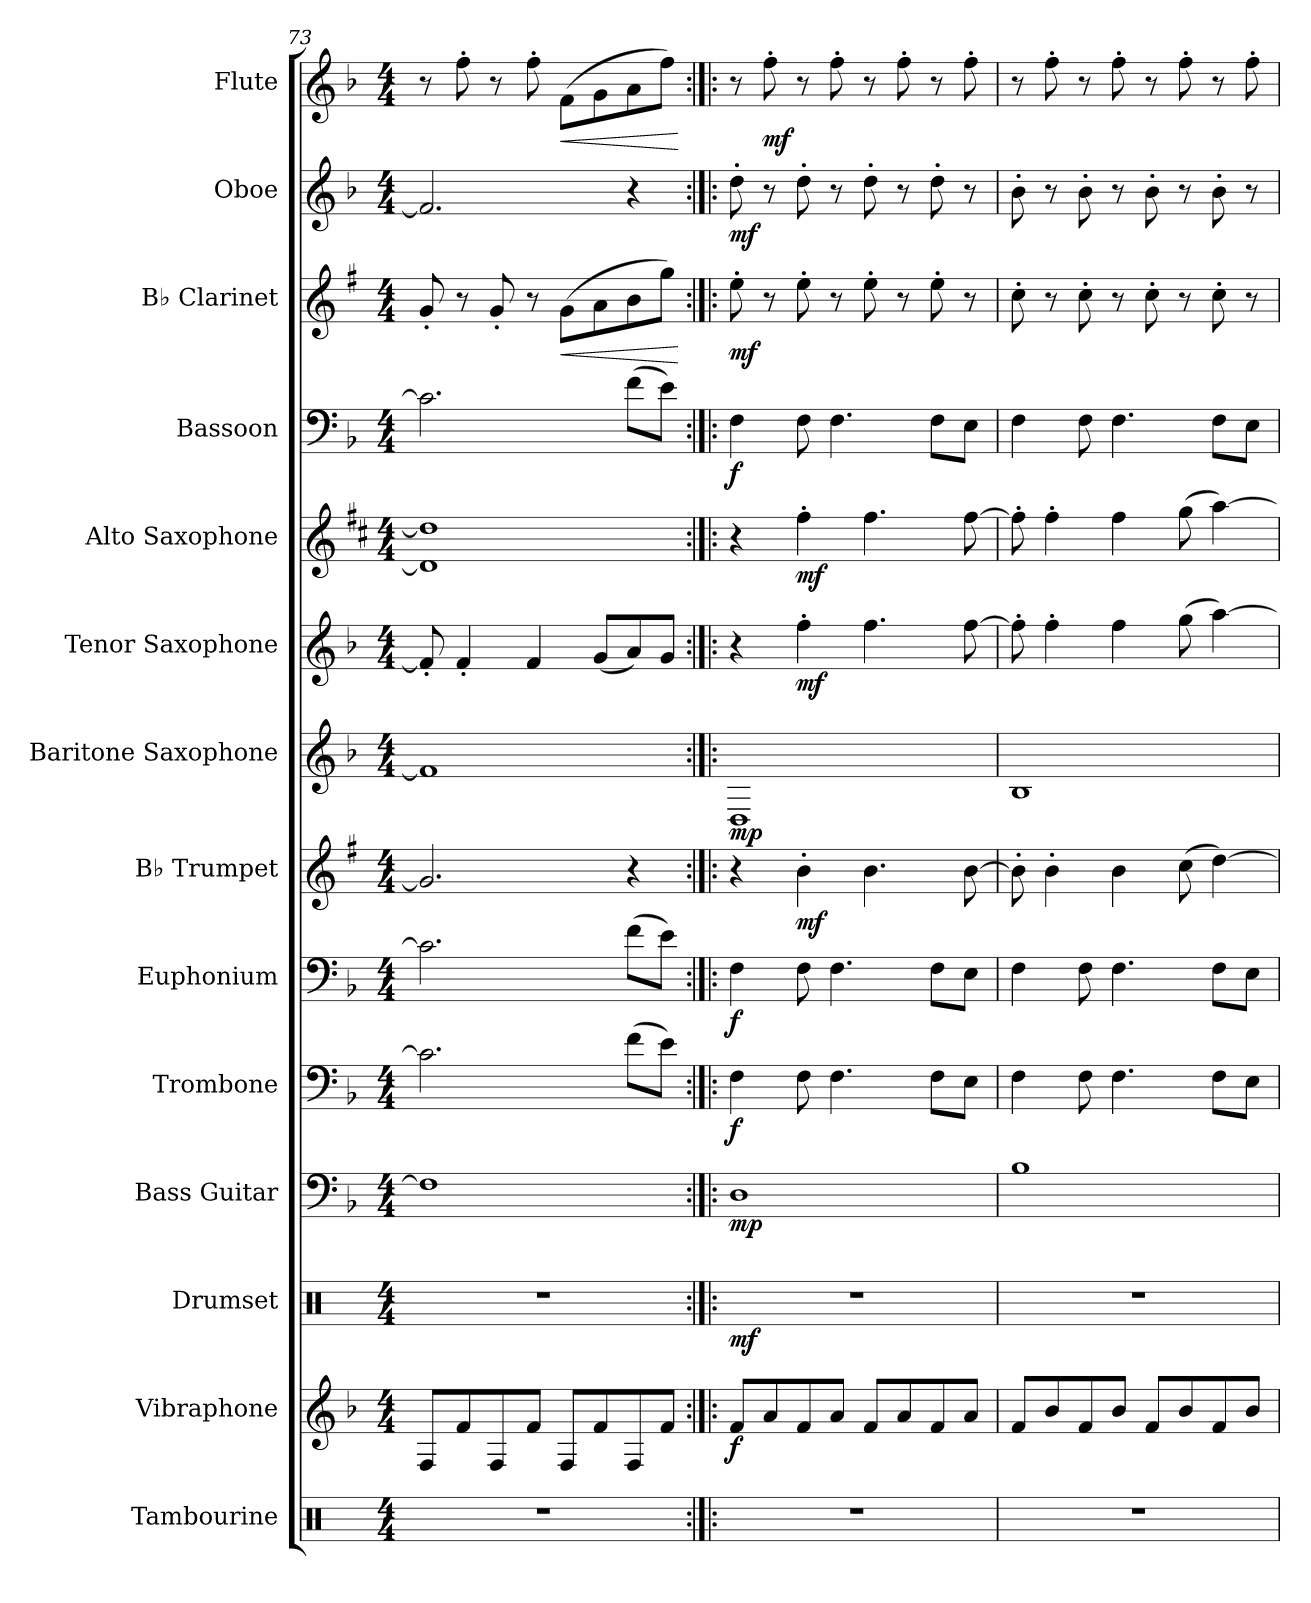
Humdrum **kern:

**kern	**kern	**dynam	**kern	**dynam	**kern	**dynam	**kern	**dynam	**kern	**dynam	**kern	**dynam	**kern	**dynam	**kern	**dynam	**kern	**dynam	**kern	**dynam	**kern	**dynam	**kern	**dynam	**kern	**dynam
*part14	*part13	*part13	*part12	*part12	*part11	*part11	*part10	*part10	*part9	*part9	*part8	*part8	*part7	*part7	*part6	*part6	*part5	*part5	*part4	*part4	*part3	*part3	*part2	*part2	*part1	*part1
*staff14	*staff13	*staff13	*staff12	*staff12	*staff11	*staff11	*staff10	*staff10	*staff9	*staff9	*staff8	*staff8	*staff7	*staff7	*staff6	*staff6	*staff5	*staff5	*staff4	*staff4	*staff3	*staff3	*staff2	*staff2	*staff1	*staff1
*I"Tambourine	*I"Vibraphone	*	*I"Drumset	*	*I"Bass Guitar	*	*I"Trombone	*	*I"Euphonium	*	*I"B♭ Trumpet	*	*I"Baritone Saxophone	*	*I"Tenor Saxophone	*	*I"Alto Saxophone	*	*I"Bassoon	*	*I"B♭ Clarinet	*	*I"Oboe	*	*I"Flute	*
*I'Tamb.	*I'Vib.	*	*I'D. Set	*	*I'B. Guit.	*	*I'Tbn.	*	*	*	*I'B♭ Tpt.	*	*I'Bar. Sax.	*	*I'T. Sax.	*	*I'A. Sax.	*	*I'Bsn.	*	*I'B♭ Cl.	*	*I'Ob.	*	*I'Fl.	*
*clefX	*clefG2	*	*clefX	*	*clefF4	*	*clefF4	*	*clefF4	*	*clefG2	*	*clefG2	*	*clefG2	*	*clefG2	*	*clefF4	*	*clefG2	*	*clefG2	*	*clefG2	*
*	*	*	*	*	*ITrd7c12	*	*	*	*	*	*ITrd1c2	*	*ITrd12c21	*	*ITrd8c14	*	*ITrd5c9	*	*	*	*ITrd1c2	*	*	*	*	*
*k[]	*k[b-]	*	*k[]	*	*k[b-]	*	*k[b-]	*	*k[b-]	*	*k[b-]	*	*k[b-]	*	*k[b-]	*	*k[b-]	*	*k[b-]	*	*k[b-]	*	*k[b-]	*	*k[b-]	*
*M4/4	*M4/4	*	*M4/4	*	*M4/4	*	*M4/4	*	*M4/4	*	*M4/4	*	*M4/4	*	*M4/4	*	*M4/4	*	*M4/4	*	*M4/4	*	*M4/4	*	*M4/4	*
=73	=73	=73	=73	=73	=73	=73	=73	=73	=73	=73	=73	=73	=73	=73	=73	=73	=73	=73	=73	=73	=73	=73	=73	=73	=73	=73
1r	8F/L	.	1r	.	1FF]	.	2.c\]	.	2.c\]	.	2.f/]	.	1F]	.	8F'/]	.	1F] 1f]	.	2.c\]	.	8f'/	.	2.f/]	.	8r	.
.	8f/	.	.	.	.	.	.	.	.	.	.	.	.	.	4F'/	.	.	.	.	.	8r	.	.	.	8ff'\	.
.	8F/	.	.	.	.	.	.	.	.	.	.	.	.	.	.	.	.	.	.	.	8f'/	.	.	.	8r	.
.	8f/J	.	.	.	.	.	.	.	.	.	.	.	.	.	4F/	.	.	.	.	.	8r	.	.	.	8ff'\	.
!	!	!	!	!	!	!	!	!	!	!	!	!	!	!	!	!	!	!	!	!	!	!LO:HP:b	!	!	!	!LO:HP:b
.	8F/L	.	.	.	.	.	.	.	.	.	.	.	.	.	.	.	.	.	.	.	(>8f\L	<	.	.	(>8f\L	<
.	8f/	.	.	.	.	.	.	.	.	.	.	.	.	.	(<8G/L	.	.	.	.	.	8g\	.	.	.	8g\	.
.	8F/	.	.	.	.	.	(>8f\L	.	(>8f\L	.	4r	.	.	.	8A/)	.	.	.	(>8f\L	.	8a\	.	4r	.	8a\	.
.	8f/J	.	.	.	.	.	8e\J)	.	8e\J)	.	.	.	.	.	8G/J	.	.	.	8e\J)	.	8ff\J)	.	.	.	8ff\J)	.
.	.	.	.	.	.	.	.	.	.	.	.	.	.	.	.	.	.	.	.	.	.	[	.	.	.	[
!!LO:PB:g=z
=74:|!|:	=74:|!|:	=74:|!|:	=74:|!|:	=74:|!|:	=74:|!|:	=74:|!|:	=74:|!|:	=74:|!|:	=74:|!|:	=74:|!|:	=74:|!|:	=74:|!|:	=74:|!|:	=74:|!|:	=74:|!|:	=74:|!|:	=74:|!|:	=74:|!|:	=74:|!|:	=74:|!|:	=74:|!|:	=74:|!|:	=74:|!|:	=74:|!|:	=74:|!|:	=74:|!|:
!	!	!LO:DY:b	!	!LO:DY:b	!	!LO:DY:b	!	!LO:DY:b	!	!LO:DY:b	!	!	!	!LO:DY:b	!	!	!	!	!	!LO:DY:b	!	!LO:DY:b	!	!LO:DY:b	!	!
1r	8f/L	f	1r	mf	1DD	mp	4F\	f	4F\	f	4r	.	1DD	mp	4r	.	4r	.	4F\	f	8dd'\	mf	8dd'\	mf	8r	.
!	!	!	!	!	!	!	!	!	!	!	!	!	!	!	!	!	!	!	!	!	!	!	!	!	!	!LO:DY:b
.	8a/	.	.	.	.	.	.	.	.	.	.	.	.	.	.	.	.	.	.	.	8r	.	8r	.	8ff'\	mf
!	!	!	!	!	!	!	!	!	!	!	!	!LO:DY:b	!	!	!	!LO:DY:b	!	!LO:DY:b	!	!	!	!	!	!	!	!
.	8f/	.	.	.	.	.	8F\	.	8F\	.	4a'\	mf	.	.	4f'\	mf	4a'\	mf	8F\	.	8dd'\	.	8dd'\	.	8r	.
.	8a/J	.	.	.	.	.	4.F\	.	4.F\	.	.	.	.	.	.	.	.	.	4.F\	.	8r	.	8r	.	8ff'\	.
.	8f/L	.	.	.	.	.	.	.	.	.	4.a\	.	.	.	4.f\	.	4.a\	.	.	.	8dd'\	.	8dd'\	.	8r	.
.	8a/	.	.	.	.	.	.	.	.	.	.	.	.	.	.	.	.	.	.	.	8r	.	8r	.	8ff'\	.
.	8f/	.	.	.	.	.	8F\L	.	8F\L	.	.	.	.	.	.	.	.	.	8F\L	.	8dd'\	.	8dd'\	.	8r	.
.	8a/J	.	.	.	.	.	8E\J	.	8E\J	.	[8a\	.	.	.	[8f\	.	[8a\	.	8E\J	.	8r	.	8r	.	8ff'\	.
=75	=75	=75	=75	=75	=75	=75	=75	=75	=75	=75	=75	=75	=75	=75	=75	=75	=75	=75	=75	=75	=75	=75	=75	=75	=75	=75
1r	8f/L	.	1r	.	1BB-	.	4F\	.	4F\	.	8a'\]	.	1BB-	.	8f'\]	.	8a'\]	.	4F\	.	8b-'\	.	8b-'\	.	8r	.
.	8b-/	.	.	.	.	.	.	.	.	.	4a'\	.	.	.	4f'\	.	4a'\	.	.	.	8r	.	8r	.	8ff'\	.
.	8f/	.	.	.	.	.	8F\	.	8F\	.	.	.	.	.	.	.	.	.	8F\	.	8b-'\	.	8b-'\	.	8r	.
.	8b-/J	.	.	.	.	.	4.F\	.	4.F\	.	4a\	.	.	.	4f\	.	4a\	.	4.F\	.	8r	.	8r	.	8ff'\	.
.	8f/L	.	.	.	.	.	.	.	.	.	.	.	.	.	.	.	.	.	.	.	8b-'\	.	8b-'\	.	8r	.
.	8b-/	.	.	.	.	.	.	.	.	.	(>8b-\	.	.	.	(>8g\	.	(>8b-\	.	.	.	8r	.	8r	.	8ff'\	.
.	8f/	.	.	.	.	.	8F\L	.	8F\L	.	[4cc\)	.	.	.	[4a\)	.	[4cc\)	.	8F\L	.	8b-'\	.	8b-'\	.	8r	.
.	8b-/J	.	.	.	.	.	8E\J	.	8E\J	.	.	.	.	.	.	.	.	.	8E\J	.	8r	.	8r	.	8ff'\	.
=	=	=	=	=	=	=	=	=	=	=	=	=	=	=	=	=	=	=	=	=	=	=	=	=	=	=
*-	*-	*-	*-	*-	*-	*-	*-	*-	*-	*-	*-	*-	*-	*-	*-	*-	*-	*-	*-	*-	*-	*-	*-	*-	*-	*-
